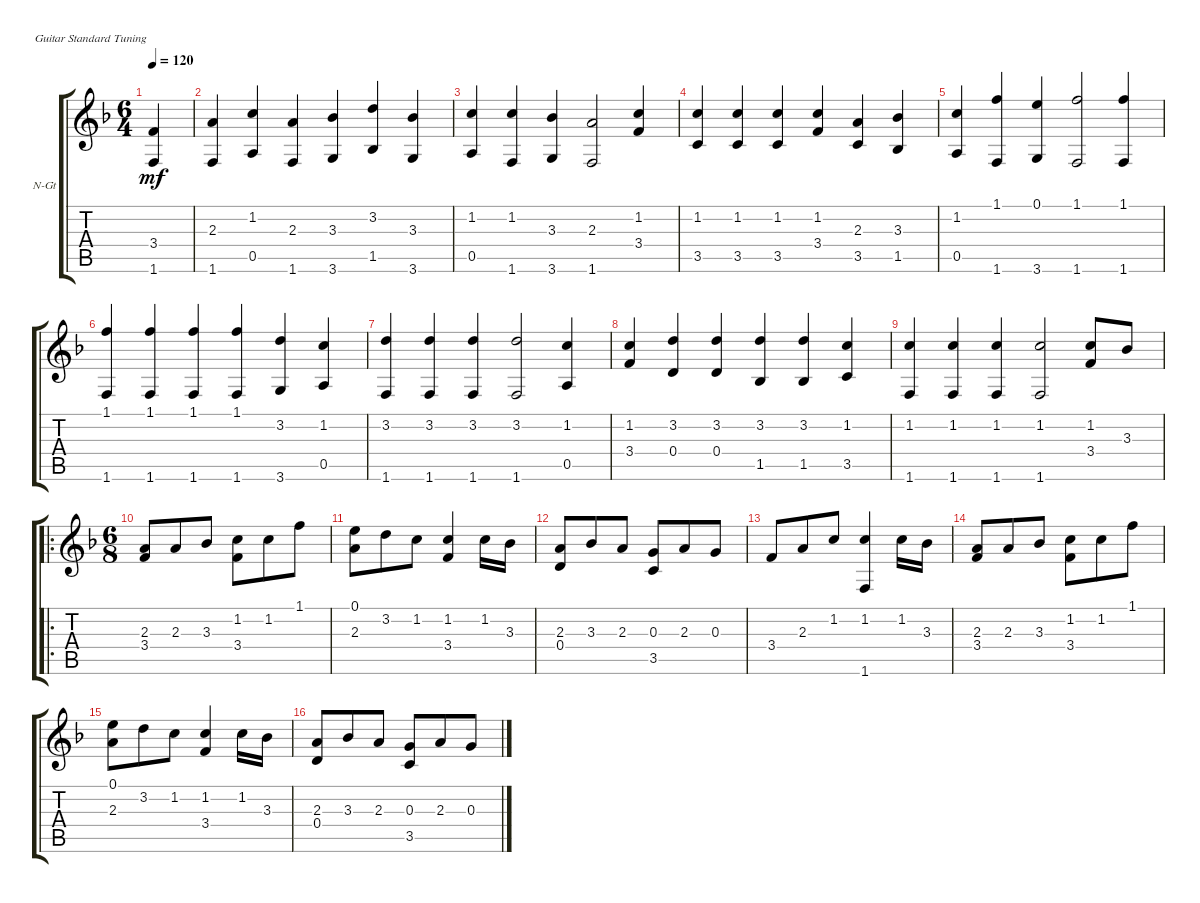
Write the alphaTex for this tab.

\defaultSystemsLayout 4
\bracketExtendMode groupsimilarinstruments
\firstSystemTrackNameOrientation horizontal
\otherSystemsTrackNameOrientation horizontal
\track ("Nylon Guitar" "N-Gt") {instrument acousticguitarnylon}
\staff {score tabs}
\tuning (E4 B3 G3 D3 A2 E2)
\ts (6 4)
\ac
\tempo 120
\clef g2
\ks f
(3.4 1.6).4{dy mf instrument acousticguitarnylon} |
(2.3 1.6).4 (1.2 0.5).4 (2.3 1.6).4 (3.3 3.6).4 (3.2 1.5).4 (3.3 3.6).4 |
(0.5 1.2).4 (1.6 1.2).4 (3.6 3.3).4 (1.6 2.3).2 (1.2 3.4).4 |
(1.2 3.5).4 (1.2 3.5).4 (1.2 3.5).4 (1.2 3.4).4 (2.3 3.5).4 (3.3 1.5).4 |
(1.2 0.5).4 (1.1 1.6).4 (0.1 3.6).4 (1.1 1.6).2 (1.1 1.6).4 |
(1.1 1.6).4 (1.1 1.6).4 (1.1 1.6).4 (1.1 1.6).4 (3.2 3.6).4 (1.2 0.5).4 |
(3.2 1.6).4 (3.2 1.6).4 (3.2 1.6).4 (3.2 1.6).2 (1.2 0.5).4 |
(1.2 3.4).4 (3.2 0.4).4 (3.2 0.4).4 (3.2 1.5).4 (3.2 1.5).4 (1.2 3.5).4 |
(1.2 1.6).4 (1.2 1.6).4 (1.2 1.6).4 (1.2 1.6).2 (1.2 3.4).8 3.3.8 |
\ro
\ts (6 8)
(2.3 3.4).8 2.3.8 3.3.8 (1.2 3.4).8 1.2.8 1.1.8 |
(0.1 2.3).8 3.2.8 1.2.8 (1.2 3.4).4 1.2.16 3.3.16 |
(2.3 0.4).8 3.3.8 2.3.8 (0.3 3.5).8 2.3.8 0.3.8 |
3.4.8 2.3.8 1.2.8 (1.2 1.6).4 1.2.16 3.3.16 |
(2.3 3.4).8 2.3.8 3.3.8 (1.2 3.4).8 1.2.8 1.1.8 |
(0.1 2.3).8 3.2.8 1.2.8 (1.2 3.4).4 1.2.16 3.3.16 |
(2.3 0.4).8 3.3.8 2.3.8 (0.3 3.5).8 2.3.8 0.3.8
